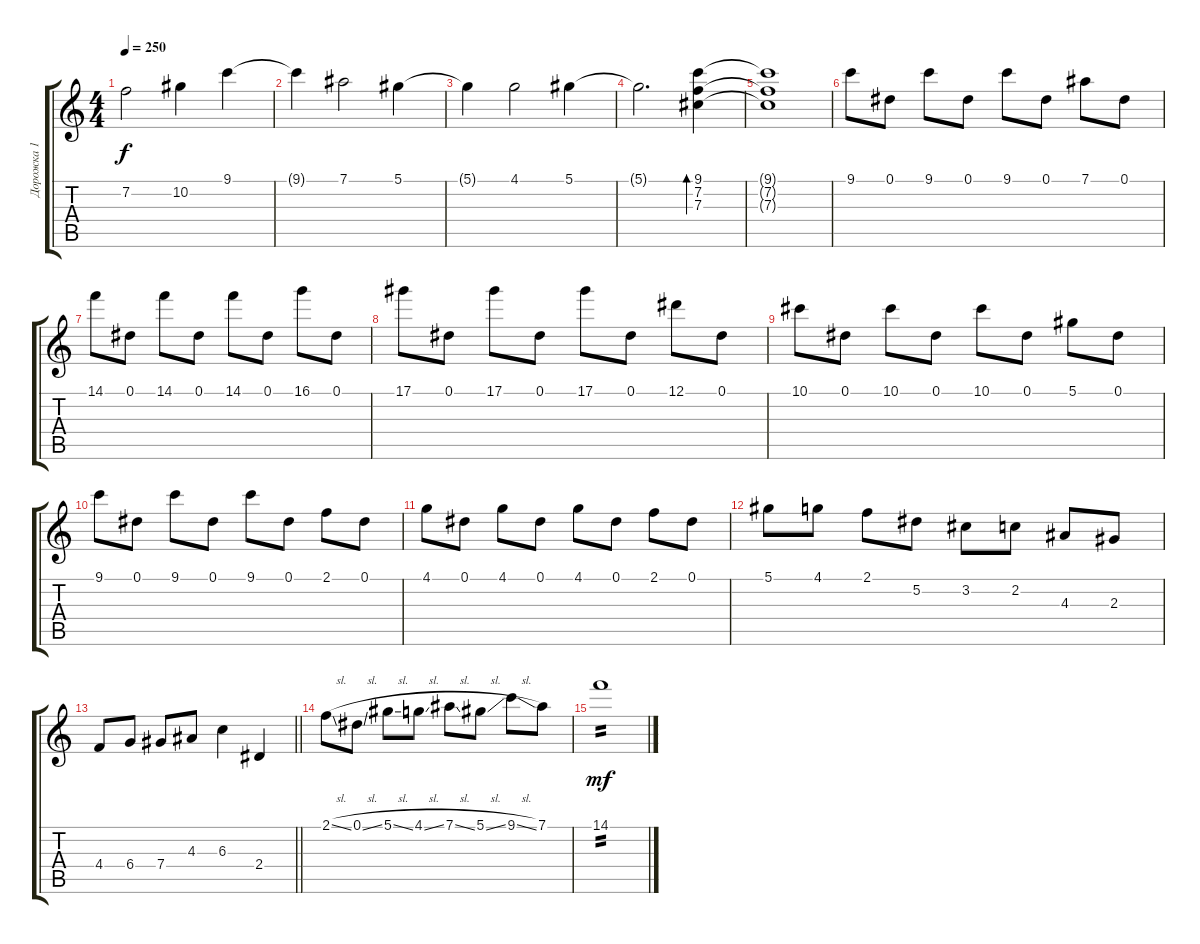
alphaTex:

\track ("Дорожка 1" "Дорожка 1") {instrument distortionguitar}
\staff {score tabs}
\tuning (Eb4 Bb3 Gb3 Db3 Ab2 Db2) {hide}
\ts (4 4)
\tempo 250
\clef g2
\ks c
7.2{t}.2{dy f} 10.2.4 9.1.4 |
9.1{t}.4 7.1.2 5.1.4 |
5.1{t}.4 4.1.2 5.1.4 |
5.1{t}.2{d} (9.1 7.2 7.3).4{bd 480} |
(9.1{t} 7.2{t} 7.3{t}).1 |
9.1.8 0.1.8 9.1.8 0.1.8 9.1.8 0.1.8 7.1.8 0.1.8 |
14.1.8 0.1.8 14.1.8 0.1.8 14.1.8 0.1.8 16.1.8 0.1.8 |
17.1.8 0.1.8 17.1.8 0.1.8 17.1.8 0.1.8 12.1.8 0.1.8 |
10.1.8 0.1.8 10.1.8 0.1.8 10.1.8 0.1.8 5.1.8 0.1.8 |
9.1.8 0.1.8 9.1.8 0.1.8 9.1.8 0.1.8 2.1.8 0.1.8 |
4.1.8 0.1.8 4.1.8 0.1.8 4.1.8 0.1.8 2.1.8 0.1.8 |
5.1.8 4.1.8 2.1.8 5.2.8 3.2.8 2.2.8 4.3.8 2.3.8 |
\barLineRight lightlight
4.4.8 6.4.8 7.4.8 4.3.8 6.3.4 2.4.4 |
2.1{sl}.8 0.1{sl}.8 5.1{sl}.8 4.1{sl}.8 7.1{sl}.8 5.1{sl}.8 9.1{sl}.8 7.1.8 |
14.1.1{tp 2 dy mf}
